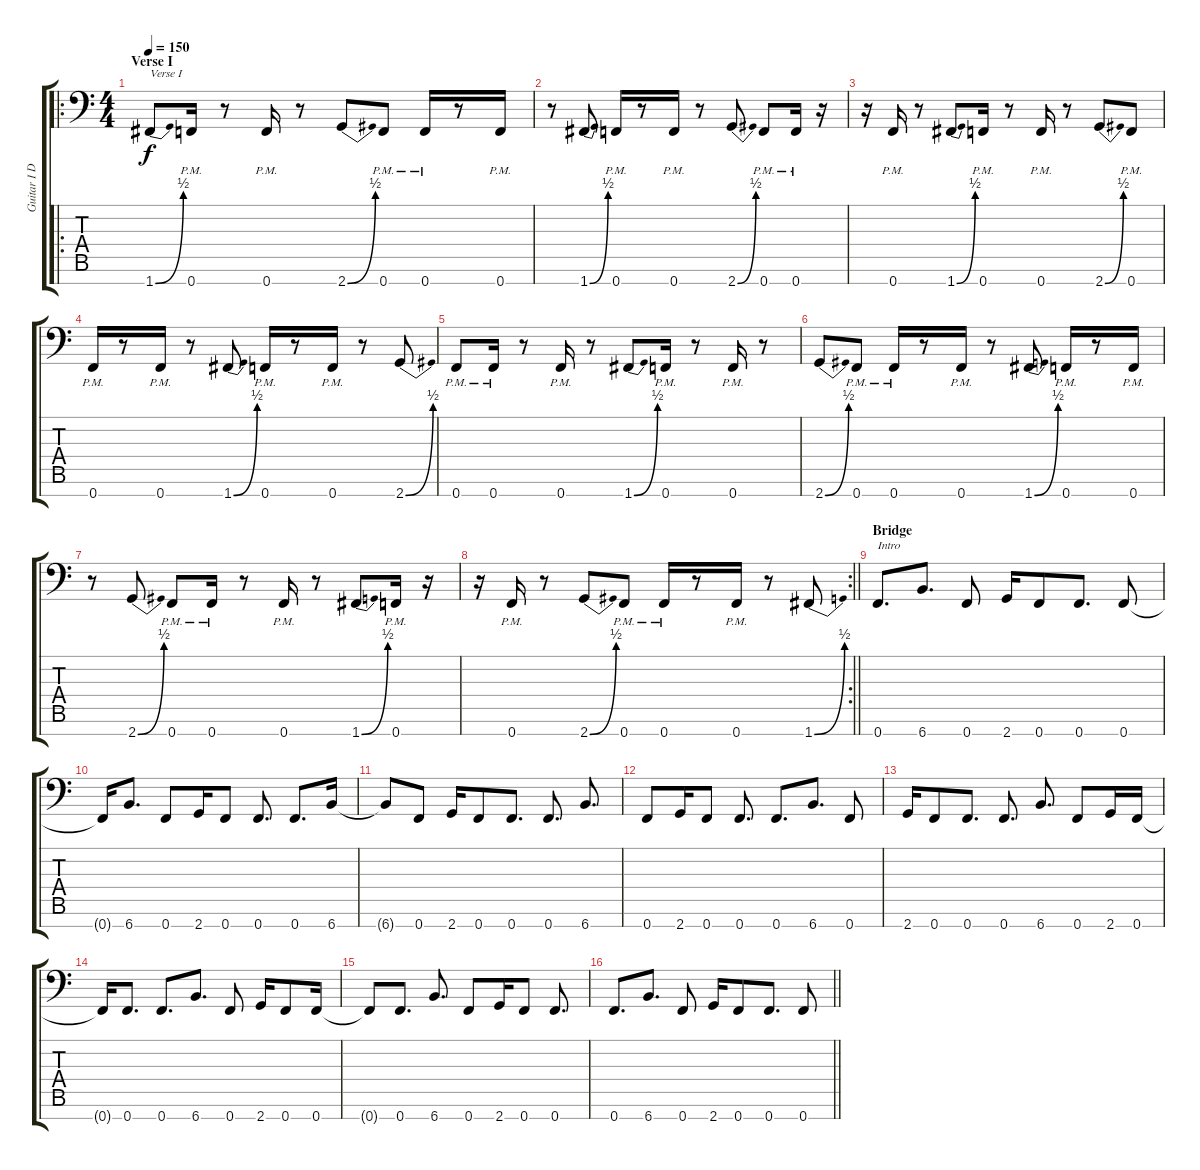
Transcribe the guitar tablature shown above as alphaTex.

\track ("Guitar I DER POOPERNATOR" "Guitar I D") {instrument distortionguitar}
\staff {score tabs}
\tuning (C4 G3 Eb3 Bb2 F2 C2 F1) {hide}
\ro
\ts (4 4)
\section ("" "Verse I")
\tempo 150
\clef f4
\ks c
1.7{be (bend 0 0 60 2)}.8{txt "Verse I" dy f} 0.7{pm}.16 r.8 0.7{pm}.16 r.8 2.7{be (bend 0 0 60 2)}.8 0.7{pm}.8 0.7{pm}.16 r.8 0.7{pm}.16 |
r.8 1.7{be (bend 0 0 60 2)}.8 0.7{pm}.16 r.8 0.7{pm}.16 r.8 2.7{be (bend 0 0 60 2)}.8 0.7{pm}.8 0.7{pm}.16 r.16 |
r.16 0.7{pm}.16 r.8 1.7{be (bend 0 0 60 2)}.8 0.7{pm}.16 r.8 0.7{pm}.16 r.8 2.7{be (bend 0 0 60 2)}.8 0.7{pm}.8 |
0.7{pm}.16 r.8 0.7{pm}.16 r.8 1.7{be (bend 0 0 60 2)}.8 0.7{pm}.16 r.8 0.7{pm}.16 r.8 2.7{be (bend 0 0 60 2)}.8 |
0.7{pm}.8 0.7{pm}.16 r.8 0.7{pm}.16 r.8 1.7{be (bend 0 0 60 2)}.8 0.7{pm}.16 r.8 0.7{pm}.16 r.8 |
2.7{be (bend 0 0 60 2)}.8 0.7{pm}.8 0.7{pm}.16 r.8 0.7{pm}.16 r.8 1.7{be (bend 0 0 60 2)}.8 0.7{pm}.16 r.8 0.7{pm}.16 |
r.8 2.7{be (bend 0 0 60 2)}.8 0.7{pm}.8 0.7{pm}.16 r.8 0.7{pm}.16 r.8 1.7{be (bend 0 0 60 2)}.8 0.7{pm}.16 r.16 |
\rc 2
\barLineRight lightlight
r.16 0.7{pm}.16 r.8 2.7{be (bend 0 0 60 2)}.8 0.7{pm}.8 0.7{pm}.16 r.8 0.7{pm}.16 r.8 1.7{be (bend 0 0 60 2)}.8 |
\section ("" "Bridge")
0.7.8{d txt "Intro"} 6.7.8{d} 0.7.8 2.7.16 0.7.8 0.7.8{d} 0.7.8 |
0.7{t}.16 6.7.8{d} 0.7.8 2.7.16 0.7.8 0.7.8{d} 0.7.8{d} 6.7.16 |
6.7{t}.8 0.7.8 2.7.16 0.7.8 0.7.8{d} 0.7.8{d} 6.7.8{d} |
0.7.8 2.7.16 0.7.8 0.7.8{d} 0.7.8{d} 6.7.8{d} 0.7.8 |
2.7.16 0.7.8 0.7.8{d} 0.7.8{d} 6.7.8{d} 0.7.8 2.7.16 0.7.16 |
0.7{t}.16 0.7.8{d} 0.7.8{d} 6.7.8{d} 0.7.8 2.7.16 0.7.8 0.7.16 |
0.7{t}.8 0.7.8{d} 6.7.8{d} 0.7.8 2.7.16 0.7.8 0.7.8{d} |
\barLineRight lightlight
0.7.8{d} 6.7.8{d} 0.7.8 2.7.16 0.7.8 0.7.8{d} 0.7.8
